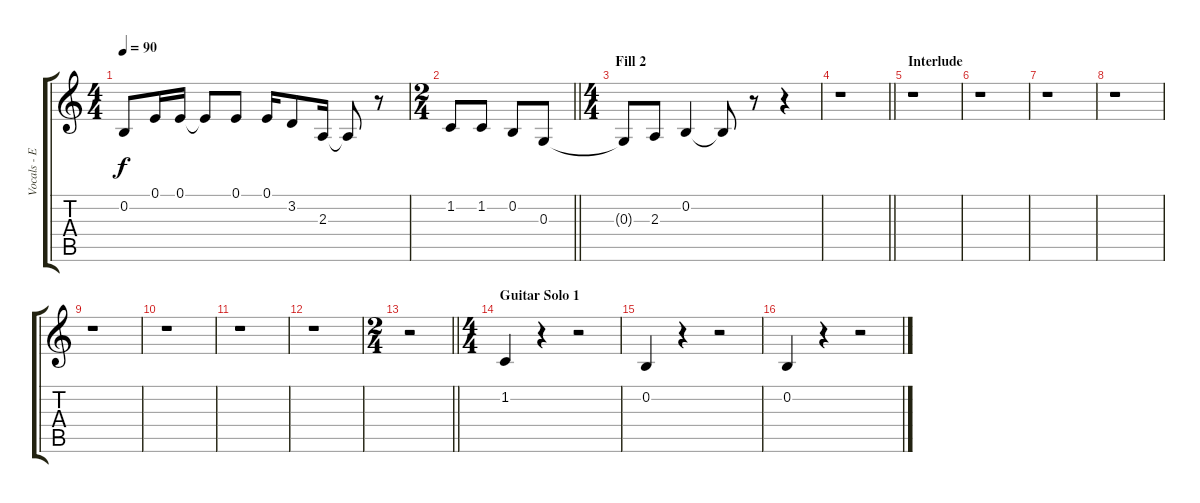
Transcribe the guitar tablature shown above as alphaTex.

\track ("Vocals - Eric" "Vocals - E") {instrument flute}
\staff {score tabs}
\tuning (E4 B3 G3 D3 A2 E2) {hide}
\ts (4 4)
\tempo 90
\clef g2
\ks c
0.2.8{dy f} 0.1.16 0.1.16 0.1{t}.8 0.1.8 0.1.16 3.2.8 2.3.16 2.3{t}.8 r.8 |
\ts (2 4)
\barLineRight lightlight
1.2.8 1.2.8 0.2.8 0.3.8 |
\ts (4 4)
\section ("" "Fill 2")
0.3{t}.8 2.3.8 0.2.4 0.2{t}.8 r.8 r.4 |
\barLineRight lightlight
r.1 |
\section ("" "Interlude")
r.1 |
r.1 |
r.1 |
r.1 |
r.1 |
r.1 |
r.1 |
r.1 |
\ts (2 4)
\barLineRight lightlight
r.2 |
\ts (4 4)
\section ("" "Guitar Solo 1")
1.2.4 r.4 r.2 |
0.2.4 r.4 r.2 |
0.2.4 r.4 r.2
